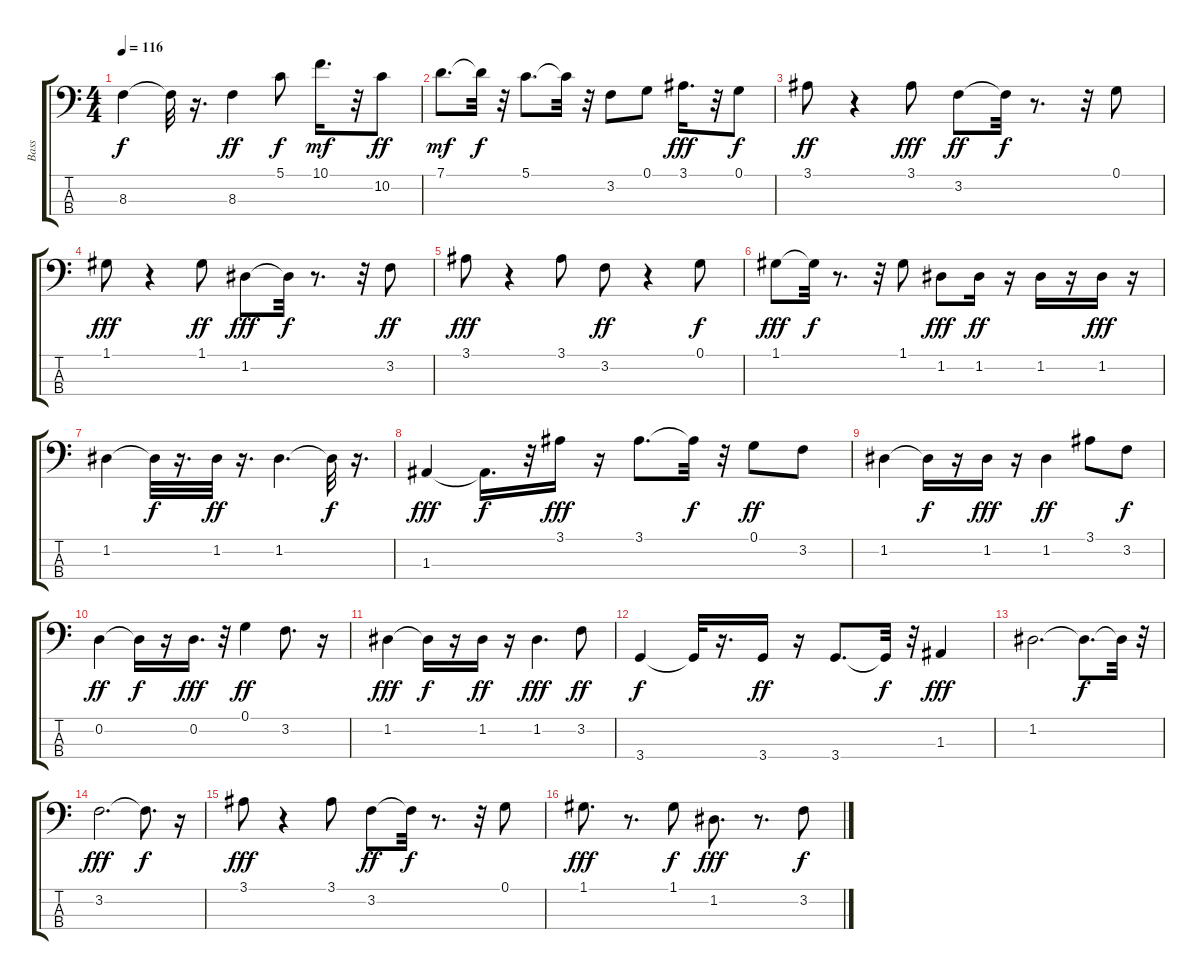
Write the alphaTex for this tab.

\track ("Bass" "Bass") {instrument electricbassfinger}
\staff {score tabs}
\tuning (G2 D2 A1 E1) {hide}
\ts (4 4)
\tempo 116
\clef f4
\ks c
8.3.4{dy f} 8.3{t}.32 r.16{d} 8.3.4{dy ff} 5.1.8{dy f} 10.1.16{d dy mf} r.32 10.2.8{dy ff} |
7.1.8{d dy mf} 7.1{t}.32{dy f} r.32 5.1.8{d} 5.1{t}.32 r.32 3.2.8 0.1.8 3.1.16{d dy fff} r.32 0.1.8{dy f} |
3.1.8{dy ff} r.4 3.1.8{dy fff} 3.2.8{dy ff} 3.2{t}.32{dy f} r.8{d} r.32 0.1.8 |
1.1.8{dy fff} r.4 1.1.8{dy ff} 1.2.8{dy fff} 1.2{t}.32{dy f} r.8{d} r.32 3.2.8{dy ff} |
3.1.8{dy fff} r.4 3.1.8 3.2.8{dy ff} r.4 0.1.8{dy f} |
1.1.8{dy fff} 1.1{t}.32{dy f} r.8{d} r.32 1.1.8 1.2.8{dy fff} 1.2.16{dy ff} r.16 1.2.16 r.16 1.2.16{dy fff} r.16 |
1.2.4 1.2{t}.32{dy f} r.16{d} 1.2.32{dy ff} r.16{d} 1.2.4{d} 1.2{t}.32{dy f} r.16{d} |
1.3.4{dy fff} 1.3{t}.16{d dy f} r.32 3.1.16{dy fff} r.16 3.1.8{d} 3.1{t}.32{dy f} r.32 0.1.8{dy ff} 3.2.8 |
1.2.4 1.2{t}.16{dy f} r.16 1.2.16{dy fff} r.16 1.2.4{dy ff} 3.1.8 3.2.8{dy f} |
0.2.4{dy ff} 0.2{t}.16{dy f} r.16 0.2.16{d dy fff} r.32 0.1.4{dy ff} 3.2.8{d} r.16 |
1.2.4{dy fff} 1.2{t}.16{dy f} r.16 1.2.16{dy ff} r.16 1.2.4{d dy fff} 3.2.8{dy ff} |
3.4.4{dy f} 3.4{t}.32 r.16{d} 3.4.16{dy ff} r.16 3.4.8{d} 3.4{t}.32{dy f} r.32 1.3.4{dy fff} |
1.2.2{d} 1.2{t}.8{d dy f} 1.2{t}.32 r.32 |
3.2.2{d dy fff} 3.2{t}.8{d dy f} r.16 |
3.1.8{dy fff} r.4 3.1.8 3.2.8{dy ff} 3.2{t}.32{dy f} r.8{d} r.32 0.1.8 |
1.1.8{d dy fff} r.8{d} 1.1.8{dy f} 1.2.8{d dy fff} r.8{d} 3.2.8{dy f}
